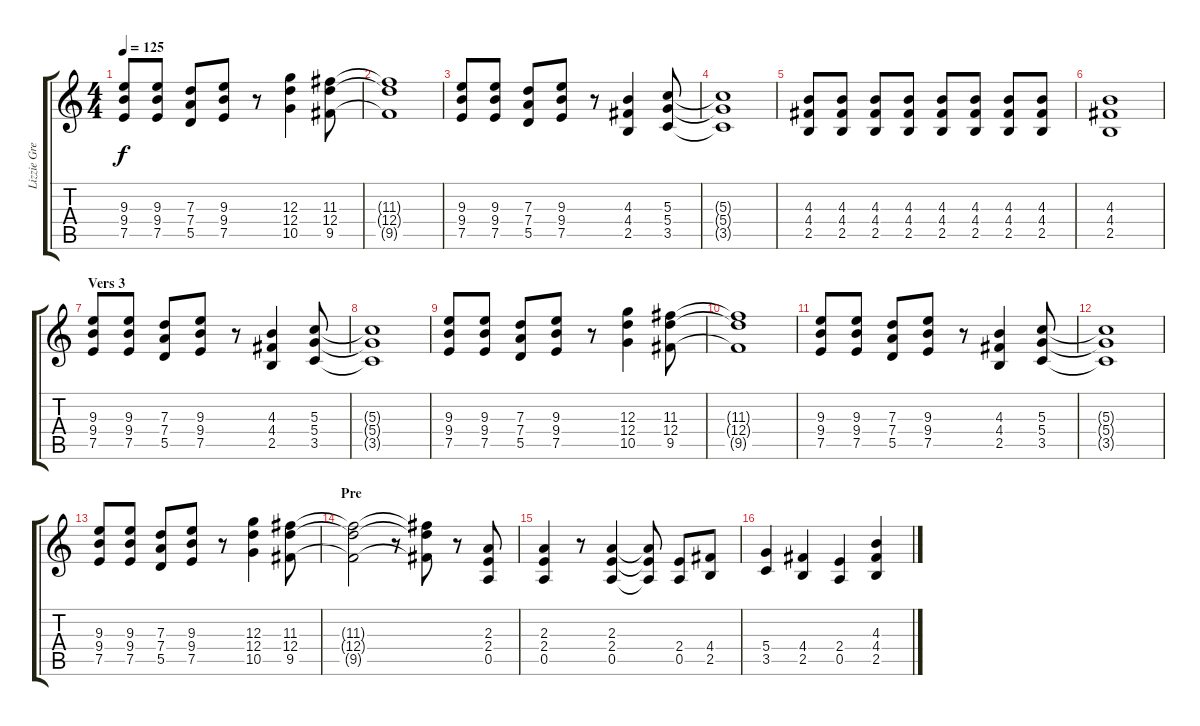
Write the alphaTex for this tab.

\track ("Lizzie Grey - Rhythm Guitar" "Lizzie Gre") {instrument distortionguitar}
\staff {score tabs}
\tuning (E4 B3 G3 D3 A2 E2) {hide}
\ts (4 4)
\tempo 125
\clef g2
\ks c
(9.3 9.4 7.5).8{dy f} (9.3 9.4 7.5).8 (7.3 7.4 5.5).8 (9.3 9.4 7.5).8 r.8 (12.3 12.4 10.5).4 (11.3 12.4 9.5).8 |
(11.3{t} 12.4{t} 9.5{t}).1 |
(9.3 9.4 7.5).8 (9.3 9.4 7.5).8 (7.3 7.4 5.5).8 (9.3 9.4 7.5).8 r.8 (4.3 4.4 2.5).4 (5.3 5.4 3.5).8 |
(5.3{t} 5.4{t} 3.5{t}).1 |
(4.3 4.4 2.5).8 (4.3 4.4 2.5).8 (4.3 4.4 2.5).8 (4.3 4.4 2.5).8 (4.3 4.4 2.5).8 (4.3 4.4 2.5).8 (4.3 4.4 2.5).8 (4.3 4.4 2.5).8 |
(4.3 4.4 2.5).1 |
\section ("" "Vers 3")
(9.3 9.4 7.5).8 (9.3 9.4 7.5).8 (7.3 7.4 5.5).8 (9.3 9.4 7.5).8 r.8 (4.3 4.4 2.5).4 (5.3 5.4 3.5).8 |
(5.3{t} 5.4{t} 3.5{t}).1 |
(9.3 9.4 7.5).8 (9.3 9.4 7.5).8 (7.3 7.4 5.5).8 (9.3 9.4 7.5).8 r.8 (12.3 12.4 10.5).4 (11.3 12.4 9.5).8 |
(11.3{t} 12.4{t} 9.5{t}).1 |
(9.3 9.4 7.5).8 (9.3 9.4 7.5).8 (7.3 7.4 5.5).8 (9.3 9.4 7.5).8 r.8 (4.3 4.4 2.5).4 (5.3 5.4 3.5).8 |
(5.3{t} 5.4{t} 3.5{t}).1 |
(9.3 9.4 7.5).8 (9.3 9.4 7.5).8 (7.3 7.4 5.5).8 (9.3 9.4 7.5).8 r.8 (12.3 12.4 10.5).4 (11.3 12.4 9.5).8 |
\section ("" "Pre")
(11.3{t} 12.4{t} 9.5{t}).2 r.8 (11.3{t} 12.4{t} 9.5{t}).8 r.8 (2.3 2.4 0.5).8 |
(2.3 2.4 0.5).4 r.8 (2.3 2.4 0.5).4 (2.3{t} 2.4{t} 0.5{t}).8 (2.4 0.5).8 (4.4 2.5).8 |
(5.4 3.5).4 (4.4 2.5).4 (2.4 0.5).4 (4.3 4.4 2.5).4
